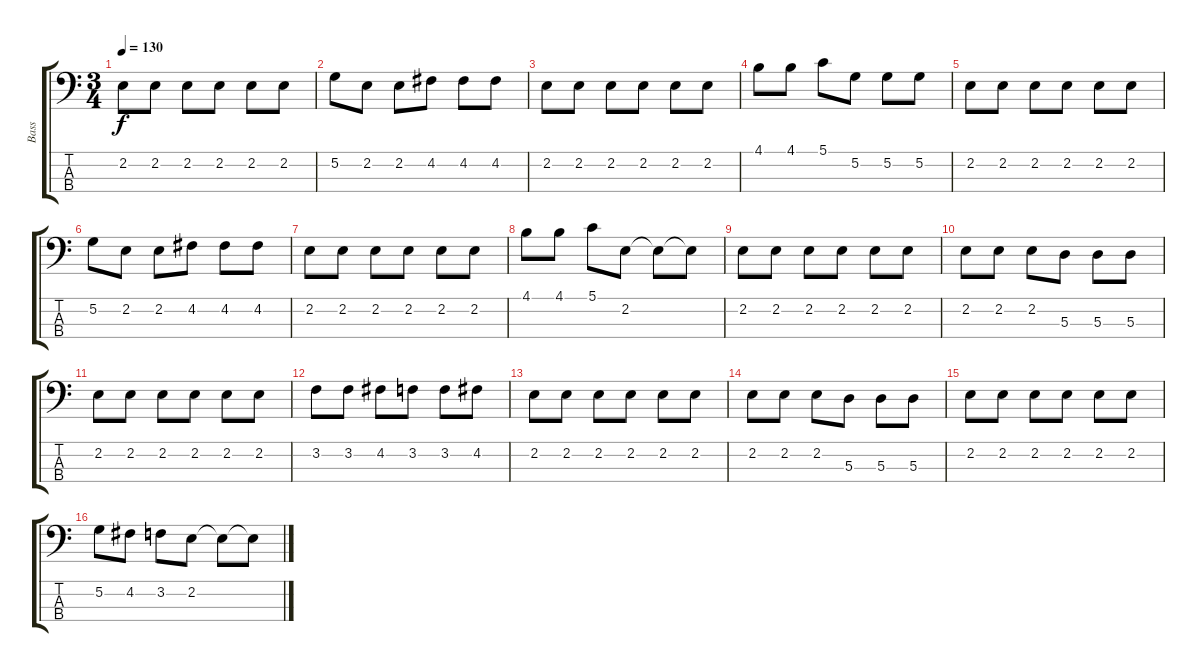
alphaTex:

\track ("Bass" "Bass") {instrument electricbassfinger}
\staff {score tabs}
\tuning (G2 D2 A1 E1) {hide}
\ts (3 4)
\tempo 130
\clef f4
\ks c
2.2.8{dy f} 2.2.8 2.2.8 2.2.8 2.2.8 2.2.8 |
5.2.8 2.2.8 2.2.8 4.2.8 4.2.8 4.2.8 |
2.2.8 2.2.8 2.2.8 2.2.8 2.2.8 2.2.8 |
4.1.8 4.1.8 5.1.8 5.2.8 5.2.8 5.2.8 |
2.2.8 2.2.8 2.2.8 2.2.8 2.2.8 2.2.8 |
5.2.8 2.2.8 2.2.8 4.2.8 4.2.8 4.2.8 |
2.2.8 2.2.8 2.2.8 2.2.8 2.2.8 2.2.8 |
4.1.8 4.1.8 5.1.8 2.2.8 2.2{t}.8 2.2{t}.8 |
2.2.8 2.2.8 2.2.8 2.2.8 2.2.8 2.2.8 |
2.2.8 2.2.8 2.2.8 5.3.8 5.3.8 5.3.8 |
2.2.8 2.2.8 2.2.8 2.2.8 2.2.8 2.2.8 |
3.2.8 3.2.8 4.2.8 3.2.8 3.2.8 4.2.8 |
2.2.8 2.2.8 2.2.8 2.2.8 2.2.8 2.2.8 |
2.2.8 2.2.8 2.2.8 5.3.8 5.3.8 5.3.8 |
2.2.8 2.2.8 2.2.8 2.2.8 2.2.8 2.2.8 |
5.2.8 4.2.8 3.2.8 2.2.8 2.2{t}.8 2.2{t}.8
